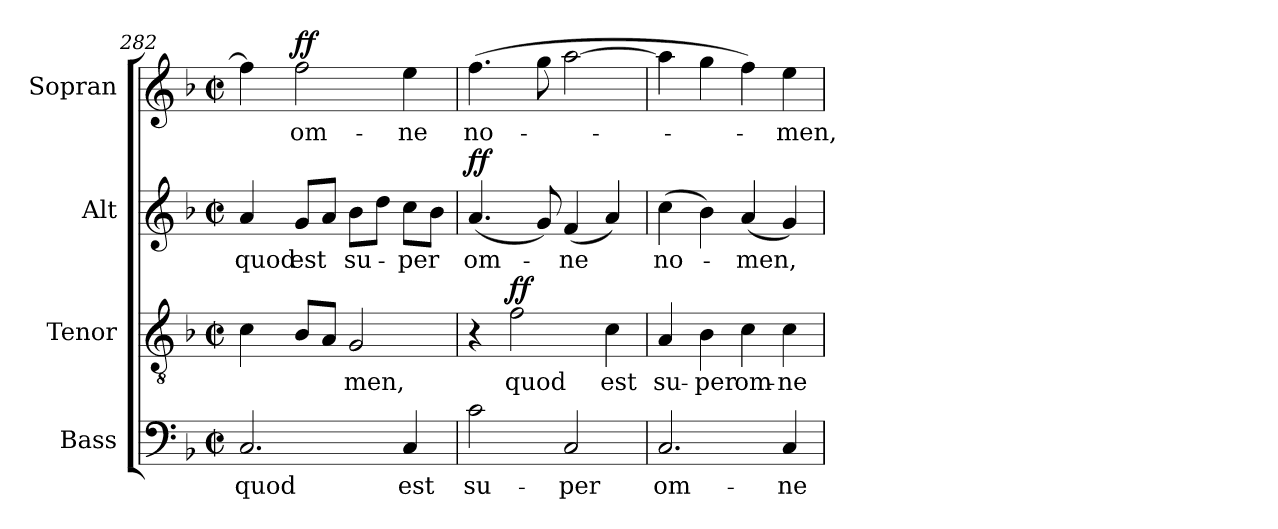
**kern	**text	**kern	**text	**dynam	**kern	**text	**dynam	**kern	**text	**dynam
*part4	*part4	*part3	*part3	*part3	*part2	*part2	*part2	*part1	*part1	*part1
*staff4	*staff4	*staff3	*staff3	*staff3	*staff2	*staff2	*staff2	*staff1	*staff1	*staff1
*I"Bass	*	*I"Tenor	*	*	*I"Alt	*	*	*I"Sopran	*	*
*I'B.	*	*I'T.	*	*	*I'A.	*	*	*I'S.	*	*
!!LO:LB:g=z
*clefF4	*	*clefGv2	*	*	*clefG2	*	*	*clefG2	*	*
*k[b-]	*	*k[b-]	*	*	*k[b-]	*	*	*k[b-]	*	*
*F:	*	*F:	*	*	*F:	*	*	*F:	*	*
*M2/2	*	*M2/2	*	*	*M2/2	*	*	*M2/2	*	*
*met(c|)	*	*met(c|)	*	*	*met(c|)	*	*	*met(c|)	*	*
=282	=282	=282	=282	=282	=282	=282	=282	=282	=282	=282
!	!LO:LY:b	!	!	!	!	!LO:LY:b	!	!	!	!
2.C/	quod	4c\	.	.	4a/	quod	.	4ff\]	.	.
!	!	!	!	!	!	!LO:LY:b	!	!	!LO:LY:b	!LO:DY:a
.	.	8B-/L	.	.	8g/L	est	.	2ff\	om-	ff
.	.	8A/J	.	.	8a/J	.	.	.	.	.
!	!	!	!LO:LY:b	!	!	!LO:LY:b	!	!	!	!
.	.	2G/	-men,	.	8b-\L	su-	.	.	.	.
.	.	.	.	.	8dd\J	.	.	.	.	.
!	!LO:LY:b	!	!	!	!	!LO:LY:b	!	!	!LO:LY:b	!
4C/	est	.	.	.	8cc\L	-per	.	4ee\	-ne	.
.	.	.	.	.	8b-\J	.	.	.	.	.
=283	=283	=283	=283	=283	=283	=283	=283	=283	=283	=283
!	!LO:LY:b	!	!	!	!	!LO:LY:b	!LO:DY:a	!	!LO:LY:b	!
2c\	su-	4r	.	.	(<4.a/	om-	ff	(>4.ff\	no-	.
!	!	!	!LO:LY:b	!LO:DY:a	!	!	!	!	!	!
.	.	2f\	quod	ff	.	.	.	.	.	.
.	.	.	.	.	8g/)	.	.	8gg\	.	.
!	!LO:LY:b	!	!	!	!	!LO:LY:b	!	!	!	!
2C/	-per	.	.	.	(<4f/	-ne	.	[2aa\	.	.
!	!	!	!LO:LY:b	!	!	!	!	!	!	!
.	.	4c\	est	.	4a/)	.	.	.	.	.
=284	=284	=284	=284	=284	=284	=284	=284	=284	=284	=284
!	!LO:LY:b	!	!LO:LY:b	!	!	!LO:LY:b	!	!	!	!
2.C/	om-	4A/	su-	.	(>4cc\	no-	.	4aa\]	.	.
!	!	!	!LO:LY:b	!	!	!	!	!	!	!
.	.	4B-\	-per	.	4b-\)	.	.	4gg\	.	.
!	!	!	!LO:LY:b	!	!	!LO:LY:b	!	!	!	!
.	.	4c\	om-	.	(<4a/	-men,	.	4ff\)	.	.
!	!LO:LY:b	!	!LO:LY:b	!	!	!	!	!	!LO:LY:b	!
4C/	-ne	4c\	-ne	.	4g/)	.	.	4ee\	-men,	.
=	=	=	=	=	=	=	=	=	=	=
*-	*-	*-	*-	*-	*-	*-	*-	*-	*-	*-
